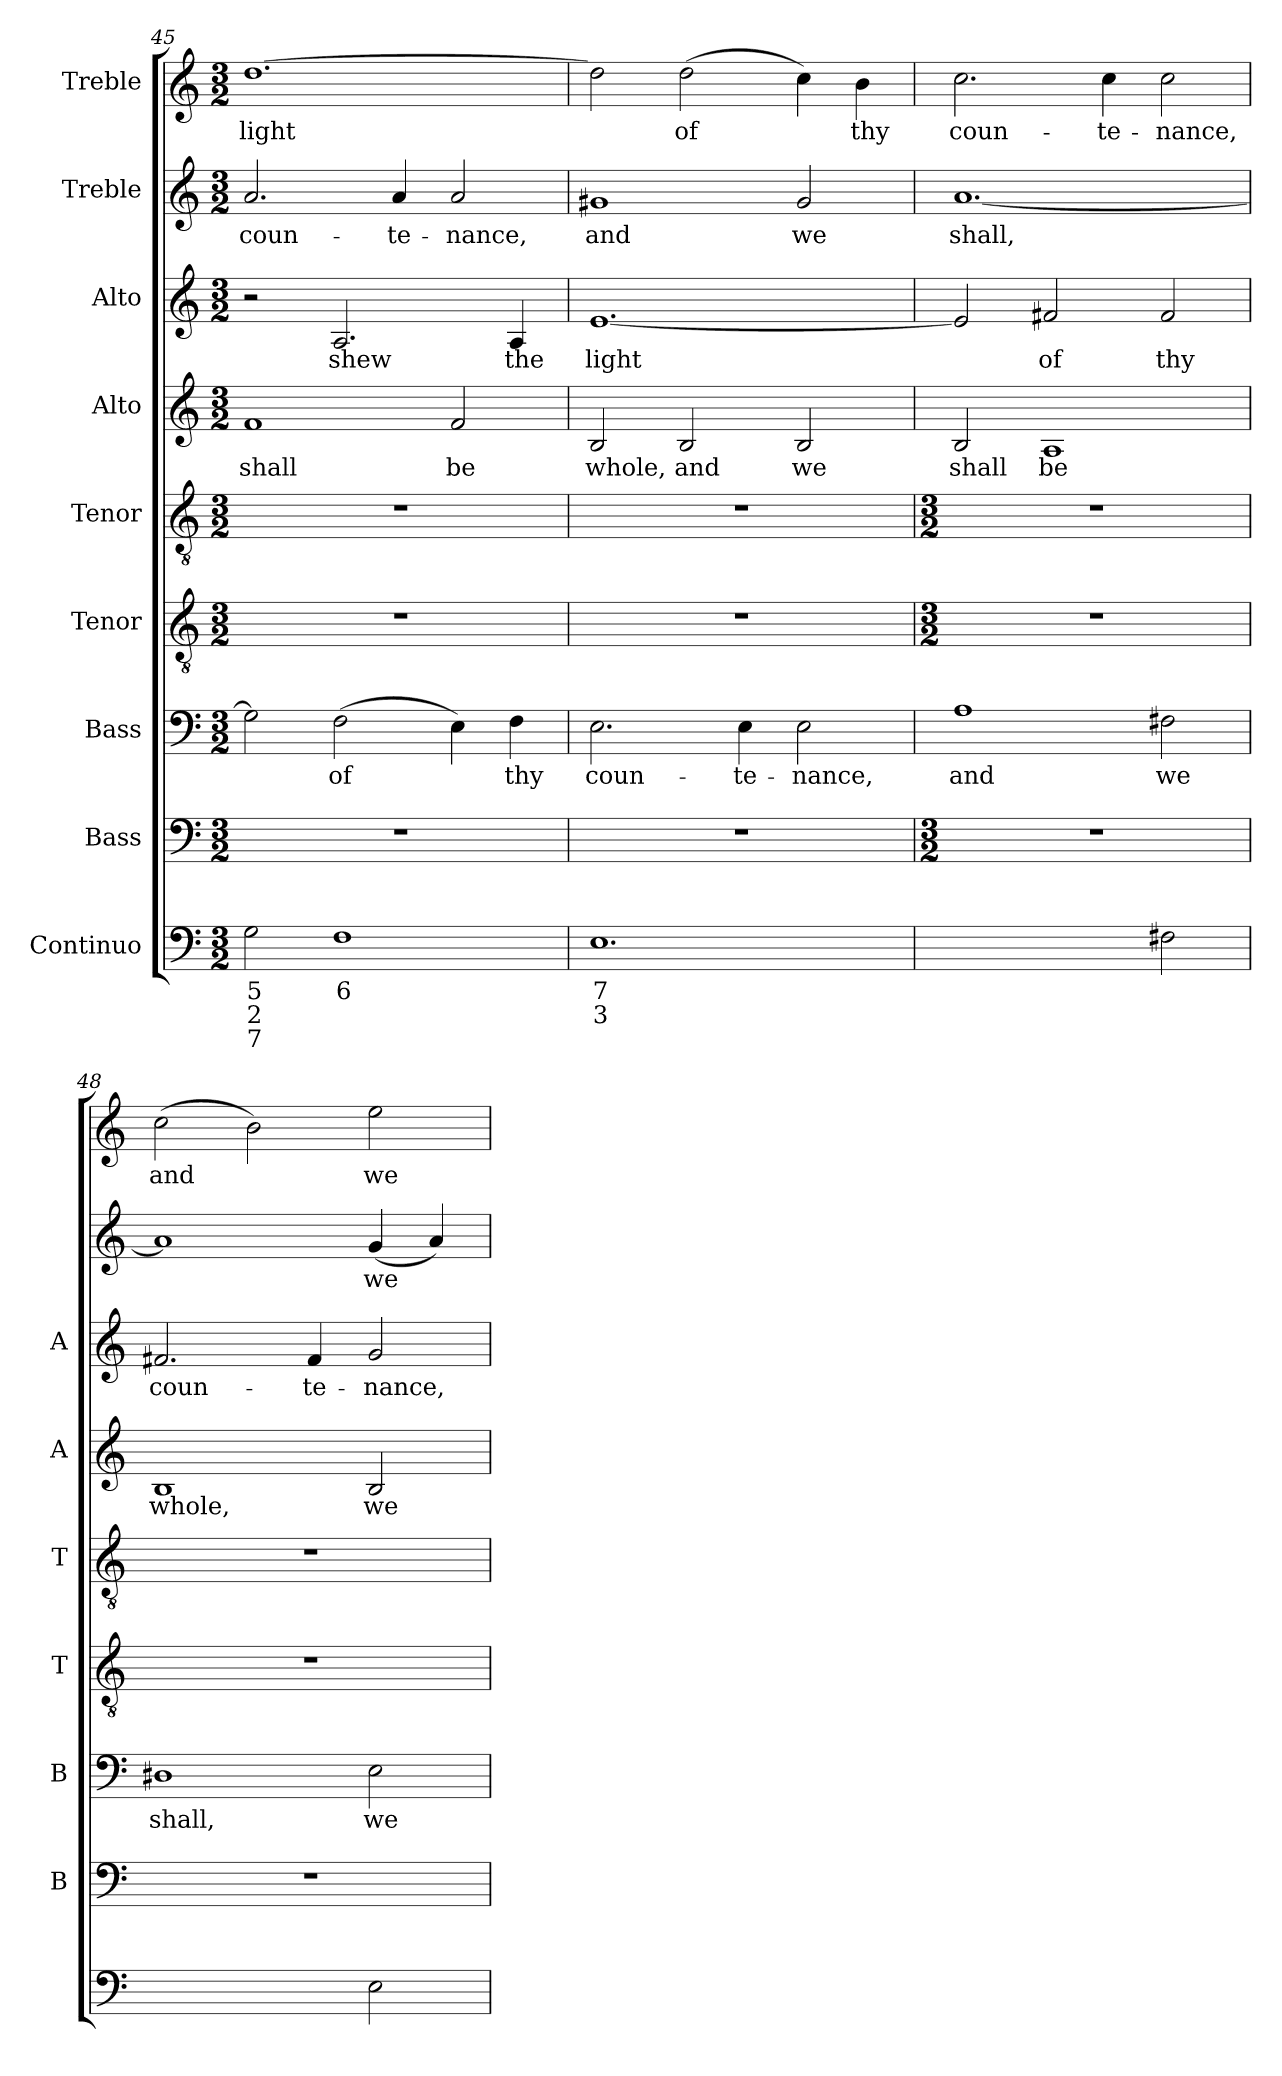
**kern	**text	**text	**text	**kern	**kern	**text	**kern	**kern	**kern	**text	**kern	**text	**kern	**text	**kern	**text
*part9	*part9	*part9	*part9	*part8	*part7	*part7	*part6	*part5	*part4	*part4	*part3	*part3	*part2	*part2	*part1	*part1
*staff9	*staff9	*staff9	*staff9	*staff8	*staff7	*staff7	*staff6	*staff5	*staff4	*staff4	*staff3	*staff3	*staff2	*staff2	*staff1	*staff1
*I"Continuo	*	*	*	*I"Bass	*I"Bass	*	*I"Tenor	*I"Tenor	*I"Alto	*	*I"Alto	*	*I"Treble	*	*I"Treble	*
*	*	*	*	*I'B	*I'B	*	*I'T	*I'T	*I'A	*	*I'A	*	*	*	*	*
*clefF4	*	*	*	*clefF4	*clefF4	*	*clefGv2	*clefGv2	*clefG2	*	*clefG2	*	*clefG2	*	*clefG2	*
*k[]	*	*	*	*k[]	*k[]	*	*k[]	*k[]	*k[]	*	*k[]	*	*k[]	*	*k[]	*
*C:	*	*	*	*C:	*C:	*	*C:	*C:	*C:	*	*C:	*	*C:	*	*C:	*
*M3/2	*	*	*	*M3/2	*M3/2	*	*M3/2	*M3/2	*M3/2	*	*M3/2	*	*M3/2	*	*M3/2	*
=45	=45	=45	=45	=45	=45	=45	=45	=45	=45	=45	=45	=45	=45	=45	=45	=45
!	!LO:LY:b	!LO:LY:b	!LO:LY:b	!	!	!	!	!	!	!LO:LY:b	!	!	!	!LO:LY:b	!	!LO:LY:b
2G\	5	2	7	1.r	2G\]	.	1.r	1.r	1f	shall	2r	.	2.a/	coun-	[1.dd	light
!	!LO:LY:b	!	!	!	!	!LO:LY:b	!	!	!	!	!	!LO:LY:b	!	!	!	!
1F	6	.	.	.	(>2F\	of	.	.	.	.	2.A/	shew	.	.	.	.
!	!	!	!	!	!	!	!	!	!	!	!	!	!	!LO:LY:b	!	!
.	.	.	.	.	.	.	.	.	.	.	.	.	4a/	-te-	.	.
!	!	!	!	!	!	!	!	!	!	!LO:LY:b	!	!	!	!LO:LY:b	!	!
.	.	.	.	.	4E\)	.	.	.	2f/	be	.	.	2a/	-nance,	.	.
!	!	!	!	!	!	!LO:LY:b	!	!	!	!	!	!LO:LY:b	!	!	!	!
.	.	.	.	.	4F\	thy	.	.	.	.	4A/	the	.	.	.	.
=46	=46	=46	=46	=46	=46	=46	=46	=46	=46	=46	=46	=46	=46	=46	=46	=46
!	!LO:LY:b	!LO:LY:b	!	!	!	!LO:LY:b	!	!	!	!LO:LY:b	!	!LO:LY:b	!	!LO:LY:b	!	!
1.E	7	3	.	1.r	2.E\	coun-	1.r	1.r	2B/	whole,	[1.e	light	1g#X	and	2dd\]	.
!	!	!	!	!	!	!	!	!	!	!LO:LY:b	!	!	!	!	!	!LO:LY:b
.	.	.	.	.	.	.	.	.	2B/	and	.	.	.	.	(>2dd\	of
!	!	!	!	!	!	!LO:LY:b	!	!	!	!	!	!	!	!	!	!
.	.	.	.	.	4E\	-te-	.	.	.	.	.	.	.	.	.	.
!	!	!	!	!	!	!LO:LY:b	!	!	!	!LO:LY:b	!	!	!	!LO:LY:b	!	!
.	.	.	.	.	2E\	-nance,	.	.	2B/	we	.	.	2g#/	we	4cc\)	.
!	!	!	!	!	!	!	!	!	!	!	!	!	!	!	!	!LO:LY:b
.	.	.	.	.	.	.	.	.	.	.	.	.	.	.	4b\	thy
!!LO:PB:g=z
=47	=47	=47	=47	=47	=47	=47	=47	=47	=47	=47	=47	=47	=47	=47	=47	=47
*	*	*	*	*M3/2	*	*	*M3/2	*M3/2	*	*	*	*	*	*	*	*
!	!LO:LY:b	!	!	!	!	!LO:LY:b	!	!	!	!LO:LY:b	!	!	!	!LO:LY:b	!	!LO:LY:b
[2A\yy	9	.	.	1.r	1A	and	1.r	1.r	2B/	shall	2e/]	.	[1.a	shall,	2.cc\	coun-
!	!LO:LY:b	!LO:LY:b	!	!	!	!	!	!	!	!LO:LY:b	!	!LO:LY:b	!	!	!	!
2A\yy]	8	6	.	.	.	.	.	.	1A	be	2f#X/	of	.	.	.	.
!	!	!	!	!	!	!	!	!	!	!	!	!	!	!	!	!LO:LY:b
.	.	.	.	.	.	.	.	.	.	.	.	.	.	.	4cc\	-te-
!	!	!	!	!	!	!LO:LY:b	!	!	!	!	!	!LO:LY:b	!	!	!	!LO:LY:b
2F#X\	.	.	.	.	2F#X\	we	.	.	.	.	2f#/	thy	.	.	2cc\	-nance,
=48	=48	=48	=48	=48	=48	=48	=48	=48	=48	=48	=48	=48	=48	=48	=48	=48
!	!LO:LY:b	!LO:LY:b	!	!	!	!LO:LY:b	!	!	!	!LO:LY:b	!	!LO:LY:b	!	!	!	!LO:LY:b
[2D#X\yy	7	6	.	1.r	1D#X	shall,	1.r	1.r	1B	whole,	2.f#X/	coun-	1a]	.	(>2cc\	and
!	!LO:LY:b	!	!	!	!	!	!	!	!	!	!	!	!	!	!	!
2D#\yy]	6	.	.	.	.	.	.	.	.	.	.	.	.	.	2b\)	.
!	!	!	!	!	!	!	!	!	!	!	!	!LO:LY:b	!	!	!	!
.	.	.	.	.	.	.	.	.	.	.	4f#/	-te-	.	.	.	.
!	!	!	!	!	!	!LO:LY:b	!	!	!	!LO:LY:b	!	!LO:LY:b	!	!LO:LY:b	!	!LO:LY:b
2E\	.	.	.	.	2E\	we	.	.	2B/	we	2g/	-nance,	(<4g/	we	2ee\	we
.	.	.	.	.	.	.	.	.	.	.	.	.	4a/)	.	.	.
=	=	=	=	=	=	=	=	=	=	=	=	=	=	=	=	=
*-	*-	*-	*-	*-	*-	*-	*-	*-	*-	*-	*-	*-	*-	*-	*-	*-
